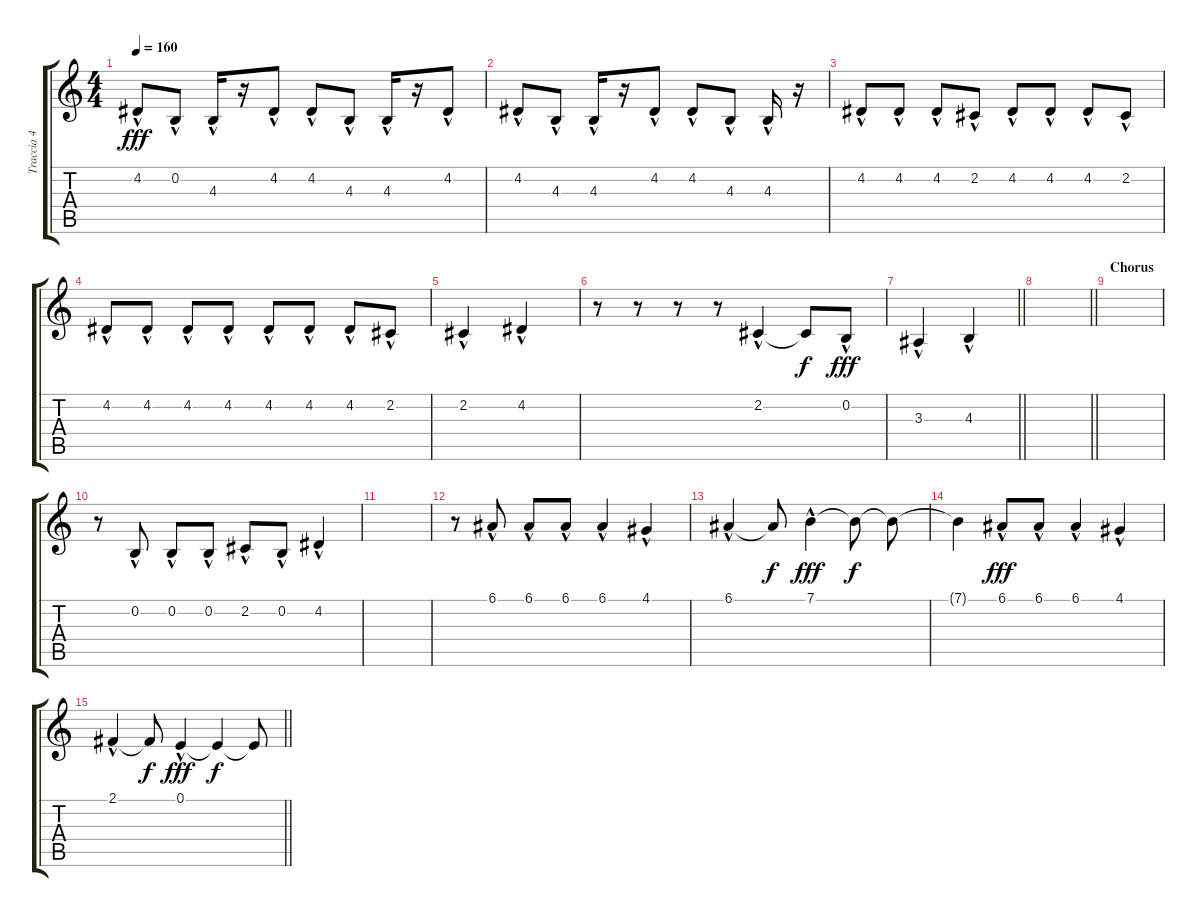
\track ("Traccia 4" "Traccia 4") {instrument altosax}
\staff {score tabs}
\tuning (E4 B3 G3 D3 A2 E2) {hide}
\ts (4 4)
\tempo 160
\clef g2
\ks c
4.2{hac}.8{dy fff} 0.2{hac}.8 4.3{hac}.16 r.16 4.2{hac}.8 4.2{hac}.8 4.3{hac}.8 4.3{hac}.16 r.16 4.2{hac}.8 |
4.2{hac}.8 4.3{hac}.8 4.3{hac}.16 r.16 4.2{hac}.8 4.2{hac}.8 4.3{hac}.8 4.3{hac}.16 r.16 |
4.2{hac}.8 4.2{hac}.8 4.2{hac}.8 2.2{hac}.8 4.2{hac}.8 4.2{hac}.8 4.2{hac}.8 2.2{hac}.8 |
4.2{hac}.8 4.2{hac}.8 4.2{hac}.8 4.2{hac}.8 4.2{hac}.8 4.2{hac}.8 4.2{hac}.8 2.2{hac}.8 |
2.2{hac}.4 4.2{hac}.4 |
r.8 r.8 r.8 r.8 2.2{hac}.4 2.2{t}.8{dy f} 0.2{hac}.8{dy fff} |
\barLineRight lightlight
3.3{hac}.4 4.3{hac}.4 |
\barLineRight lightlight
|
\section ("" "Chorus")
|
r.8 0.2{hac}.8 0.2{hac}.8 0.2{hac}.8 2.2{hac}.8 0.2{hac}.8 4.2{hac}.4 |
|
r.8 6.1{hac}.8 6.1{hac}.8 6.1{hac}.8 6.1{hac}.4 4.1{hac}.4 |
6.1{hac}.4 6.1{t}.8{dy f} 7.1{hac}.4{dy fff} 7.1{t}.8{dy f} 7.1{t}.8 |
7.1{t}.4 6.1{hac}.8{dy fff} 6.1{hac}.8 6.1{hac}.4 4.1{hac}.4 |
\barLineRight lightlight
2.1{hac}.4 2.1{t}.8{dy f} 0.1{hac}.4{dy fff} 0.1{t}.4{dy f} 0.1{t}.8
